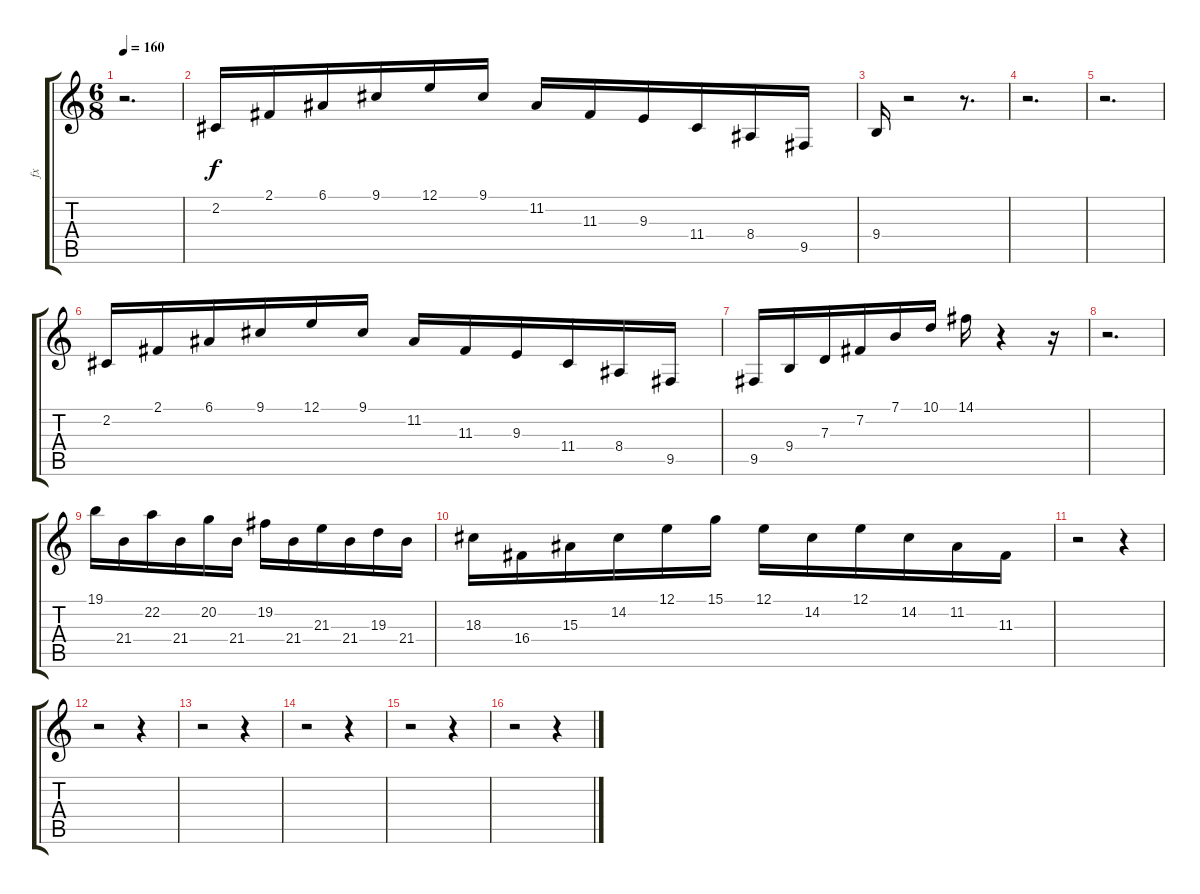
\track ("fx" "fx") {instrument dulcimer}
\staff {score tabs}
\tuning (E4 B3 G3 D3 A2 E2) {hide}
\ts (6 8)
\tempo 160
\clef g2
\ks c
r.2{d dy f} |
2.2.16 2.1.16 6.1.16 9.1.16 12.1.16 9.1.16 11.2.16 11.3.16 9.3.16 11.4.16 8.4.16 9.5.16 |
9.4.16 r.2 r.8{d} |
r.2{d} |
r.2{d} |
2.2.16 2.1.16 6.1.16 9.1.16 12.1.16 9.1.16 11.2.16 11.3.16 9.3.16 11.4.16 8.4.16 9.5.16 |
9.5.16 9.4.16 7.3.16 7.2.16 7.1.16 10.1.16 14.1.16 r.4 r.16 |
r.2{d} |
19.1.16 21.4.16 22.2.16 21.4.16 20.2.16 21.4.16 19.2.16 21.4.16 21.3.16 21.4.16 19.3.16 21.4.16 |
18.3.16 16.4.16 15.3.16 14.2.16 12.1.16 15.1.16 12.1.16 14.2.16 12.1.16 14.2.16 11.2.16 11.3.16 |
r.2 r.4 |
r.2 r.4 |
r.2 r.4 |
r.2 r.4 |
r.2 r.4 |
r.2 r.4
